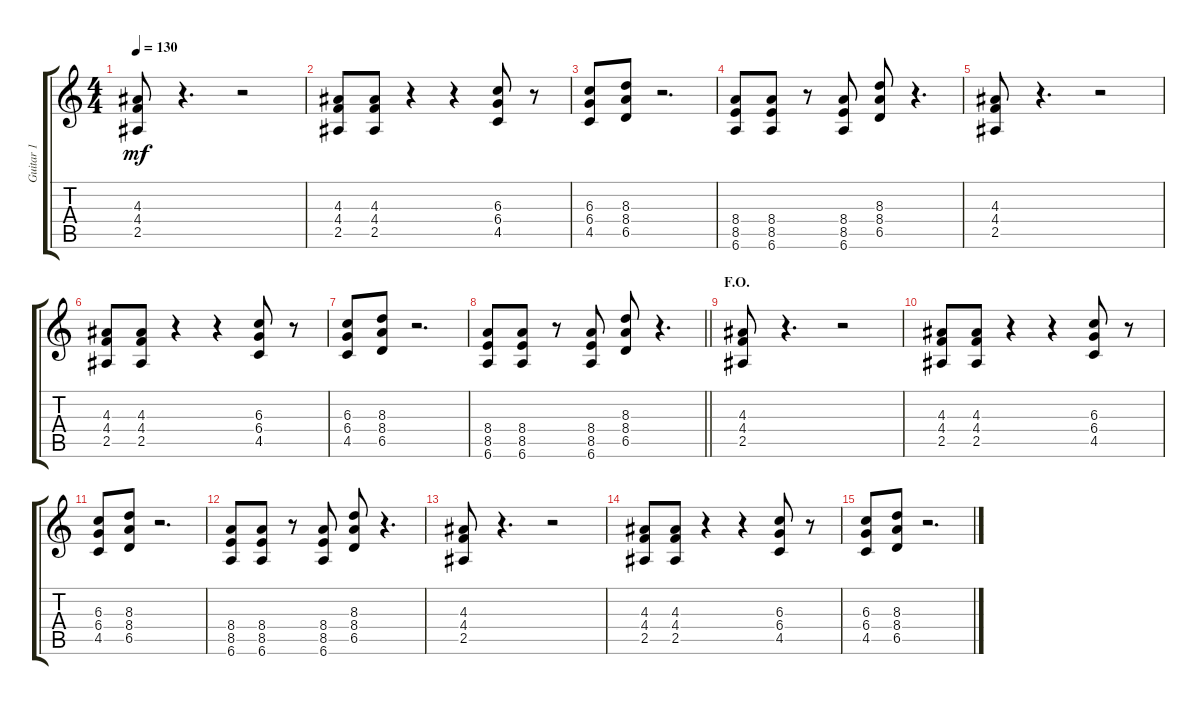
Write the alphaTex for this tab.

\track ("Guitar 1" "Guitar 1") {instrument distortionguitar}
\staff {score tabs}
\tuning (Eb4 Bb3 Gb3 Db3 Ab2 Eb2) {hide}
\ts (4 4)
\tempo 130
\clef g2
\ks c
(4.3 4.4 2.5).8{dy mf} r.4{d} r.2 |
(4.3 4.4 2.5).8 (4.3 4.4 2.5).8 r.4 r.4 (6.3 6.4 4.5).8 r.8 |
(6.3 6.4 4.5).8 (8.3 8.4 6.5).8 r.2{d} |
(8.4 8.5 6.6).8 (8.4 8.5 6.6).8 r.8 (8.4 8.5 6.6).8 (8.3 8.4 6.5).8 r.4{d} |
(4.3 4.4 2.5).8 r.4{d} r.2 |
(4.3 4.4 2.5).8 (4.3 4.4 2.5).8 r.4 r.4 (6.3 6.4 4.5).8 r.8 |
(6.3 6.4 4.5).8 (8.3 8.4 6.5).8 r.2{d} |
\barLineRight lightlight
(8.4 8.5 6.6).8 (8.4 8.5 6.6).8 r.8 (8.4 8.5 6.6).8 (8.3 8.4 6.5).8 r.4{d} |
\section ("" "F.O.")
(4.3 4.4 2.5).8{volume 4} r.4{d} r.2 |
(4.3 4.4 2.5).8 (4.3 4.4 2.5).8 r.4 r.4 (6.3 6.4 4.5).8 r.8 |
(6.3 6.4 4.5).8 (8.3 8.4 6.5).8 r.2{d} |
(8.4 8.5 6.6).8 (8.4 8.5 6.6).8 r.8 (8.4 8.5 6.6).8 (8.3 8.4 6.5).8 r.4{d} |
(4.3 4.4 2.5).8{volume 0} r.4{d} r.2 |
(4.3 4.4 2.5).8 (4.3 4.4 2.5).8 r.4 r.4 (6.3 6.4 4.5).8 r.8 |
(6.3 6.4 4.5).8 (8.3 8.4 6.5).8 r.2{d}
